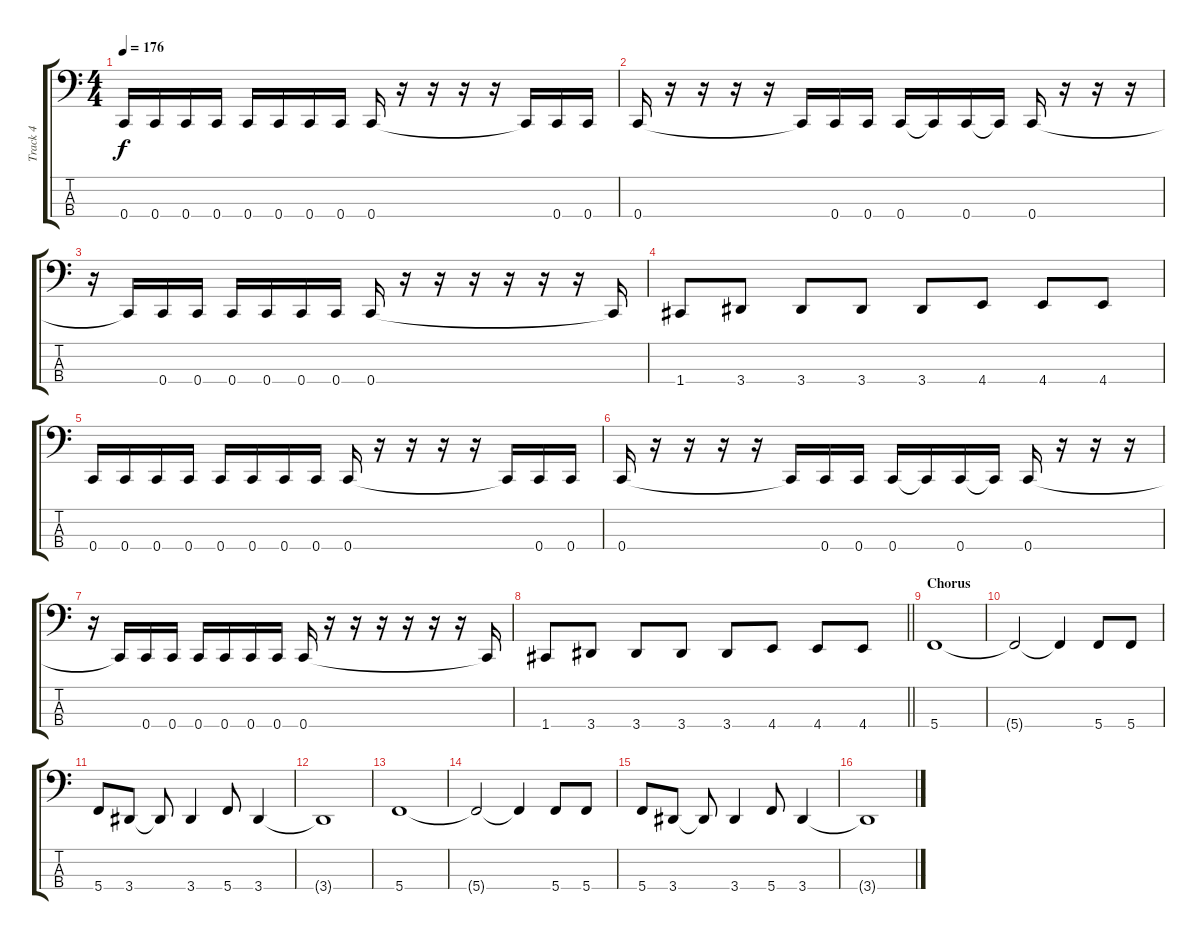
\track ("Track 4" "Track 4") {instrument electricbasspick}
\staff {score tabs}
\tuning (F2 C2 G1 C1) {hide}
\ts (4 4)
\tempo 176
\clef f4
\ks c
0.4.16{dy f} 0.4.16 0.4.16 0.4.16 0.4.16 0.4.16 0.4.16 0.4.16 0.4.16 r.16 r.16 r.16 r.16 0.4{t}.16 0.4.16 0.4.16 |
0.4.16 r.16 r.16 r.16 r.16 0.4{t}.16 0.4.16 0.4.16 0.4.16 0.4{t}.16 0.4.16 0.4{t}.16 0.4.16 r.16 r.16 r.16 |
r.16 0.4{t}.16 0.4.16 0.4.16 0.4.16 0.4.16 0.4.16 0.4.16 0.4.16 r.16 r.16 r.16 r.16 r.16 r.16 0.4{t}.16 |
1.4.8 3.4.8 3.4.8 3.4.8 3.4.8 4.4.8 4.4.8 4.4.8 |
0.4.16 0.4.16 0.4.16 0.4.16 0.4.16 0.4.16 0.4.16 0.4.16 0.4.16 r.16 r.16 r.16 r.16 0.4{t}.16 0.4.16 0.4.16 |
0.4.16 r.16 r.16 r.16 r.16 0.4{t}.16 0.4.16 0.4.16 0.4.16 0.4{t}.16 0.4.16 0.4{t}.16 0.4.16 r.16 r.16 r.16 |
r.16 0.4{t}.16 0.4.16 0.4.16 0.4.16 0.4.16 0.4.16 0.4.16 0.4.16 r.16 r.16 r.16 r.16 r.16 r.16 0.4{t}.16 |
\barLineRight lightlight
1.4.8 3.4.8 3.4.8 3.4.8 3.4.8 4.4.8 4.4.8 4.4.8 |
\section ("" "Chorus")
5.4.1 |
5.4{t}.2 5.4{t}.4 5.4.8 5.4.8 |
5.4.8 3.4.8 3.4{t}.8 3.4.4 5.4.8 3.4.4 |
3.4{t}.1 |
5.4.1 |
5.4{t}.2 5.4{t}.4 5.4.8 5.4.8 |
5.4.8 3.4.8 3.4{t}.8 3.4.4 5.4.8 3.4.4 |
3.4{t}.1
